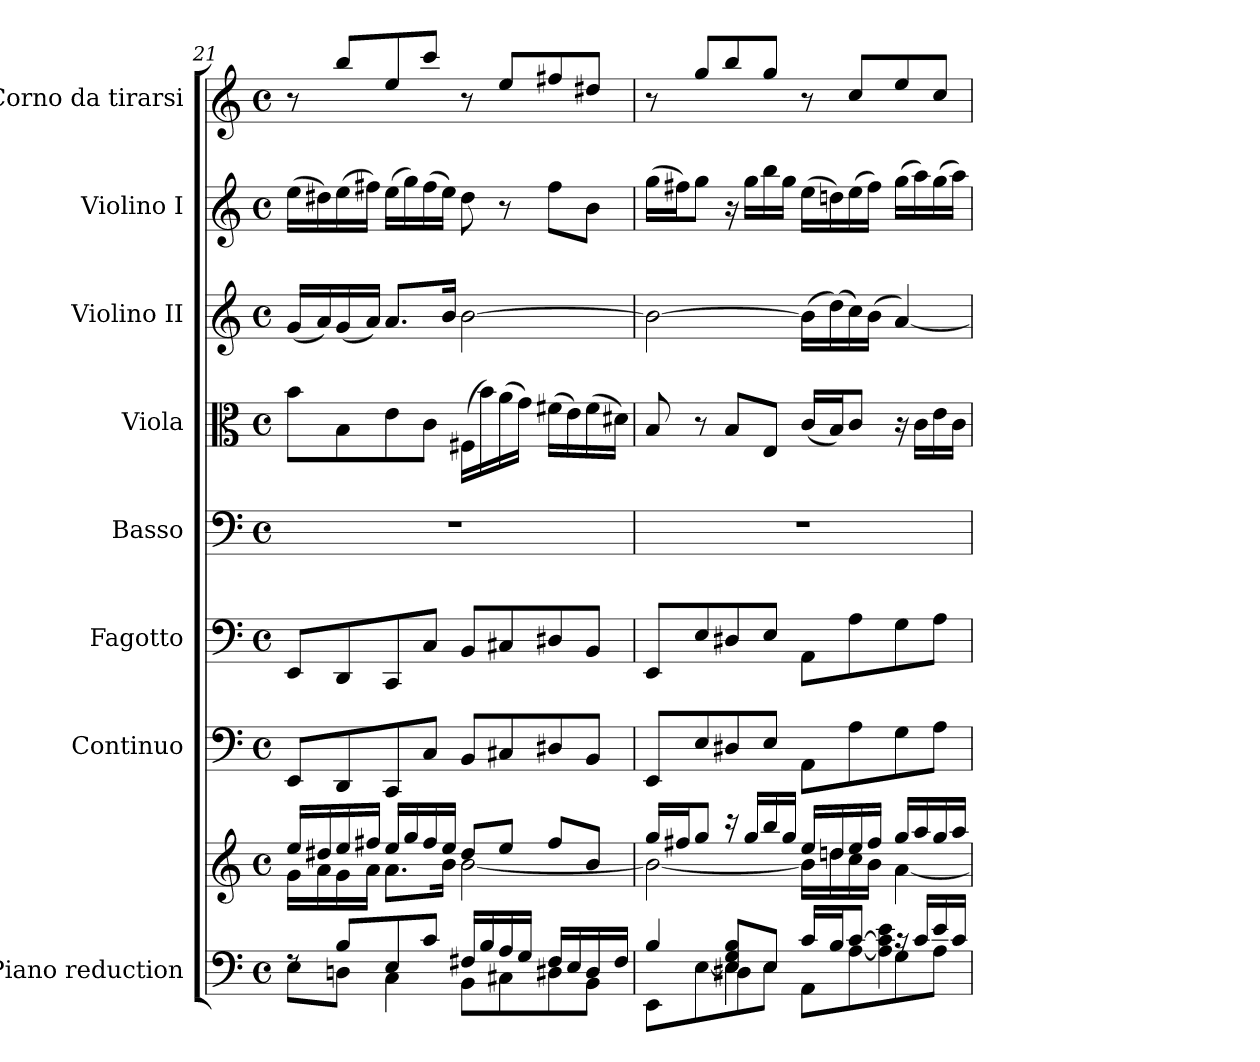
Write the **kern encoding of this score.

**kern	**kern	**kern	**kern	**kern	**kern	**kern	**kern	**kern
*part8	*part8	*part7	*part6	*part5	*part4	*part3	*part2	*part1
*staff9	*staff8	*staff7	*staff6	*staff5	*staff4	*staff3	*staff2	*staff1
*I"Piano reduction	*	*I"Continuo	*I"Fagotto	*I"Basso	*I"Viola	*I"Violino II	*I"Violino I	*I"Corno da tirarsi
*I'Pno	*	*	*	*	*	*	*	*
*clefF4	*clefG2	*clefF4	*clefF4	*clefF4	*clefC3	*clefG2	*clefG2	*clefG2
*	*	*	*	*	*	*	*	*ITrd7c12
*k[]	*k[]	*k[]	*k[]	*k[]	*k[]	*k[]	*k[]	*k[]
*M4/4	*M4/4	*M4/4	*M4/4	*M4/4	*M4/4	*M4/4	*M4/4	*M4/4
*met(c)	*met(c)	*met(c)	*met(c)	*met(c)	*met(c)	*met(c)	*met(c)	*met(c)
=21	=21	=21	=21	=21	=21	=21	=21	=21
*^	*^	*	*	*	*	*	*	*
8rF	8E\L	16ee/LL	16g\LL	8EE/L	8EE/L	1r	8b\L	(<16g/LL	(>16ee\LL	8r
.	.	16dd#X/	16a\	.	.	.	.	16a/)	16dd#X\)	.
8B/L	8Dn\J	16ee/	16g\	8DD/	8DD/	.	8B\	(<16g/	(>16ee\	8b/L
.	.	16ff#X/JJ	16a\JJ	.	.	.	.	16a/JJ)	16ff#X\JJ)	.
8E/	4C\	16ee/LL	8.a\L	8CC/	8CC/	.	8e\	8.a/L	(>16ee\LL	8e/
.	.	16gg/	.	.	.	.	.	.	16gg\)	.
8c/J	.	16ff#/	.	8C/J	8C/J	.	8c\J	.	(>16ff#\	8cc/J
.	.	16ee/JJ	16b\Jk	.	.	.	.	16b/Jk	16ee\JJ)	.
16F#X/LL	8BB\L	8dd#/L	[2b\	8BB/L	8BB/L	.	(>16F#X\LL	[2b\	8dd#\	8r
16B/	.	.	.	.	.	.	16b\)	.	.	.
16A/	8C#X\	8ee/J	.	8C#X/	8C#X/	.	(>16a\	.	8r	8e/L
16G/JJ	.	.	.	.	.	.	16g\JJ)	.	.	.
16F#/LL	8D#X\	8ff#/L	.	8D#X/	8D#X/	.	(>16f#X\LL	.	8ff#\L	8f#X/
16E/	.	.	.	.	.	.	16e\)	.	.	.
16D#/	8BB\J	8b/J	.	8BB/J	8BB/J	.	(>16f#\	.	8b\J	8d#X/J
16F#/JJ	.	.	.	.	.	.	16d#X\JJ)	.	.	.
!!LO:LB:g=z
=22	=22	=22	=22	=22	=22	=22	=22	=22	=22	=22
*	*^	*	*	*	*	*	*	*	*	*
4B/	8EE\L	4ryy	16gg/LL	2b\_	8EE/L	8EE/L	1r	8B/	2b\_	(>16gg\LL	8r
.	.	.	16ff#X/J	.	.	.	.	.	.	16ff#X\J)	.
.	[8E\	.	8gg/J	.	8E/	8E/	.	8r	.	8gg\J	8g/L
8E/] 8G/ 8B/L	8D#X\	4E\	16r	.	8D#X/	8D#X/	.	8B/L	.	16r	8b/
.	.	.	16gg/LL	.	.	.	.	.	.	16gg\LL	.
8E/J	8E\J	.	16bb/	.	8E/J	8E/J	.	8E/J	.	16bb\	8g/J
.	.	.	16gg/JJ	.	.	.	.	.	.	16gg\JJ	.
16c/LL	8AA\L	4ryy	16ee/LL	16b\LL]	8AA\L	8AA\L	.	(<16c/LL	(>16b\LL]	(>16ee\LL	8r
16B/J	.	.	16ddn/	16dd\	.	.	.	16B/J)	(>16dd\)	16ddn\)	.
[8c/J	[8A\	.	16ee/	16cc\	8A\	8A\	.	8c/J	16cc\)	(>16ee\	8c/L
.	.	.	16ff#/JJ	16b\JJ	.	.	.	.	(>16b\JJ	16ff#\JJ)	.
16rc	8G\	4A\] 4c\] 4e\	16gg/LL	[4a\	8G\	8G\	.	16r	[4a/)	(>16gg\LL	8e/
16c/LL	.	.	16aa/	.	.	.	.	16c\LL	.	16aa\)	.
16e/	8A\J	.	16gg/	.	8A\J	8A\J	.	16e\	.	(>16gg\	8c/J
16c/JJ	.	.	16aa/JJ	.	.	.	.	16c\JJ	.	16aa\JJ)	.
*v	*v	*v	*	*	*	*	*	*	*	*	*
*	*v	*v	*	*	*	*	*	*	*
=	=	=	=	=	=	=	=	=
*-	*-	*-	*-	*-	*-	*-	*-	*-
